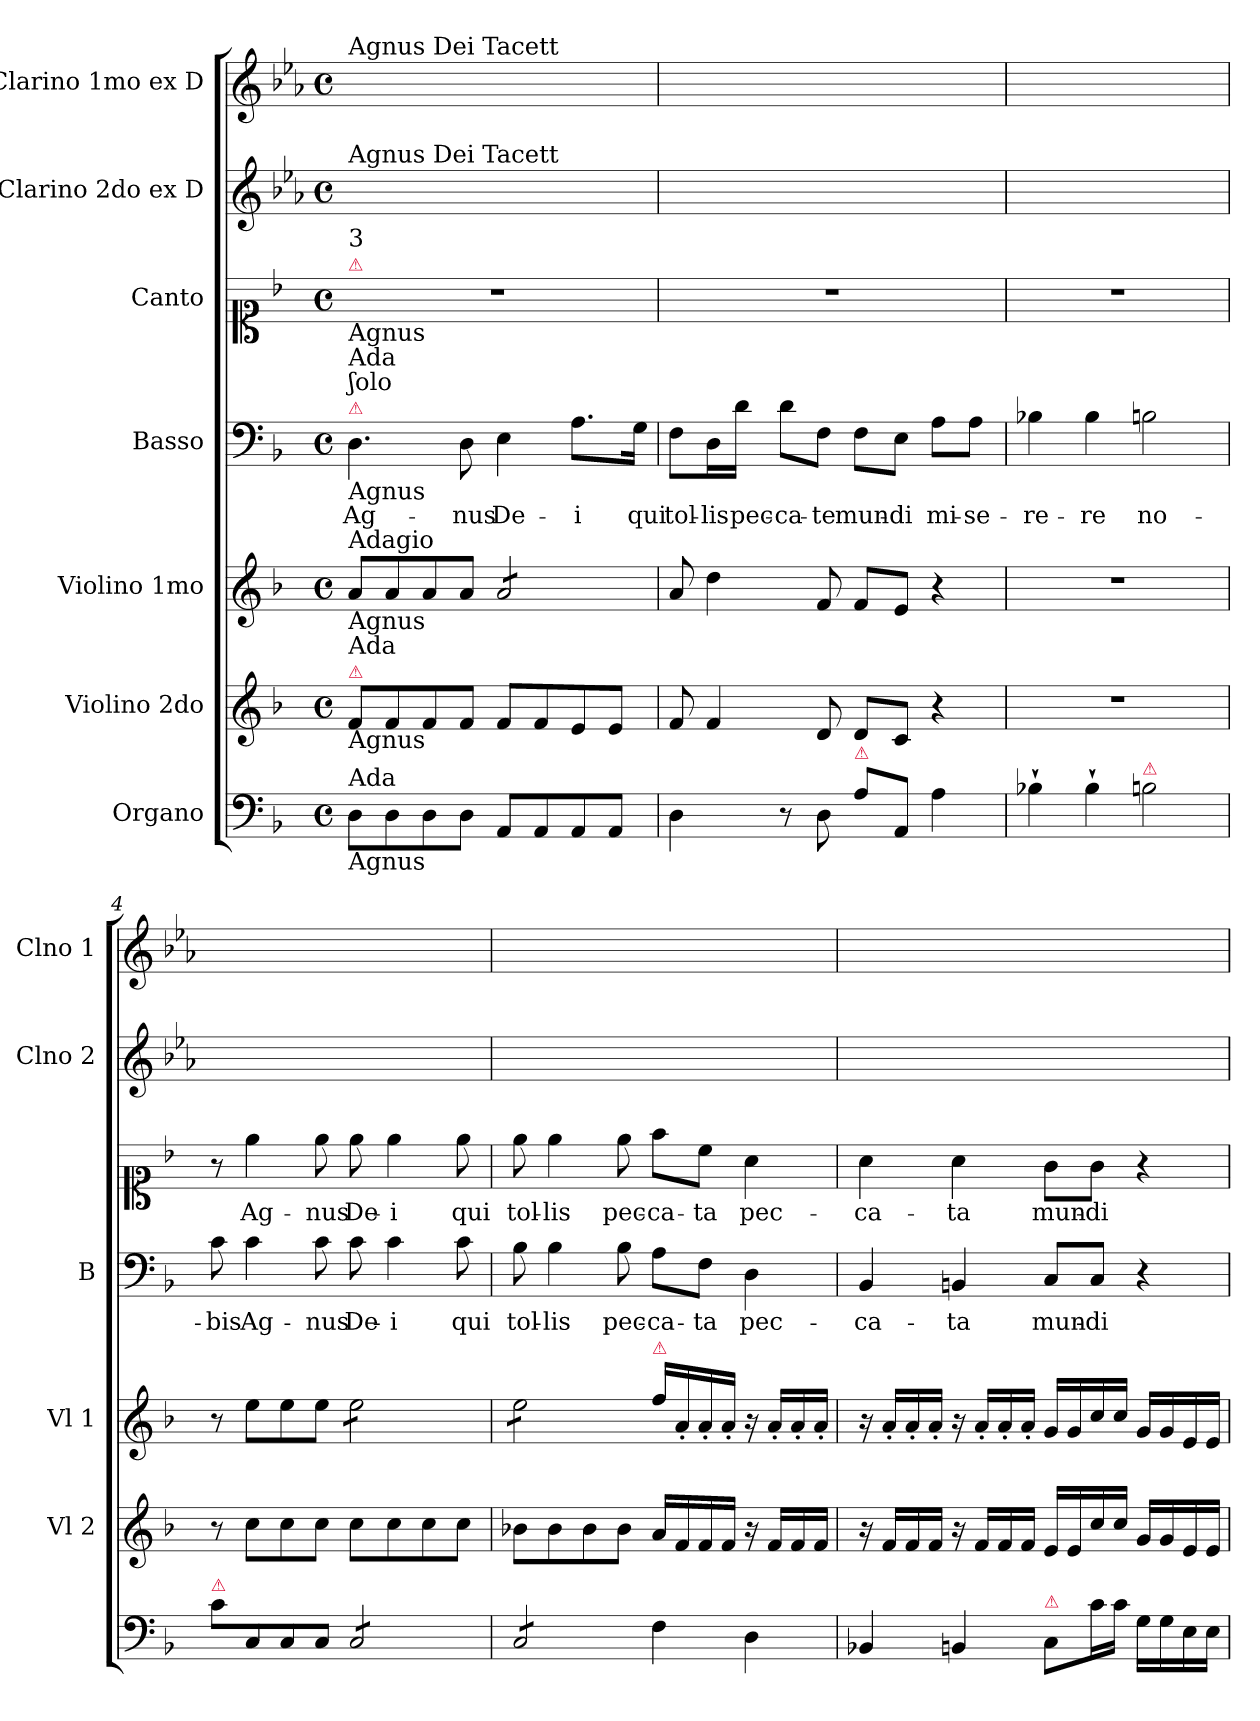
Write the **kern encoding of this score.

**kern	**kern	**kern	**kern	**text	**kern	**text	**kern	**kern
*part7	*part6	*part5	*part4	*part4	*part3	*part3	*part2	*part1
*staff7	*staff6	*staff5	*staff4	*staff4	*staff3	*staff3	*staff2	*staff1
*I"Organo	*I"Violino 2do	*I"Violino 1mo	*I"Basso	*	*I"Canto	*	*I"Clarino 2do ex D	*I"Clarino 1mo ex D
*	*I'Vl 2	*I'Vl 1	*I'B	*	*	*	*I'Clno 2	*I'Clno 1
*clefF4	*clefG2	*clefG2	*clefF4	*	*clefC1	*	*clefG2	*clefG2
*	*	*	*	*	*	*	*ITrd-1c-2	*ITrd-1c-2
*k[b-]	*k[b-]	*k[b-]	*k[b-]	*	*k[b-]	*	*k[b-]	*k[b-]
*d:	*d:	*d:	*d:	*	*d:	*	*d:	*d:
*M4/4	*M4/4	*M4/4	*M4/4	*	*M4/4	*	*M4/4	*M4/4
*met(c)	*met(c)	*met(c)	*met(c)	*	*met(c)	*	*met(c)	*met(c)
=1	=1	=1	=1	=1	=1	=1	=1	=1
!	!	!	!	!	!	!	!	!LO:TX:a:t=Agnus Dei Tacett
!	!	!	!	!	!	!	!LO:TX:a:t=Agnus Dei Tacett	!
!	!	!	!	!	!LO:TX:a:color=crimson:t=⚠	!	!	!
!	!	!	!	!	!LO:TX:a:t=3	!	!	!
!	!	!	!	!	!LO:TX:b:t=Agnus	!	!	!
!	!	!	!LO:TX:a:color=crimson:t=⚠	!	!	!	!	!
!	!	!	!LO:TX:a:t=ʃolo	!	!	!	!	!
!	!	!	!LO:TX:a:t=Ada	!	!	!	!	!
!	!	!	!LO:TX:b:t=Agnus	!	!	!	!	!
!	!	!LO:TX:a:t=Adagio	!	!	!	!	!	!
!	!	!LO:TX:b:t=Agnus	!	!	!	!	!	!
!	!LO:TX:a:color=crimson:t=⚠	!	!	!	!	!	!	!
!	!LO:TX:a:t=Ada	!	!	!	!	!	!	!
!	!LO:TX:b:t=Agnus	!	!	!	!	!	!	!
!LO:TX:b:t=Agnus	!	!	!	!	!	!	!	!
!LO:TX:a:t=Ada	!	!	!	!	!	!	!	!
8D\L	8f/L	8a/L	4.D\	Ag-	1r	.	1ryy	1ryy
8D\	8f/	8a/	.	.	.	.	.	.
8D\	8f/	8a/	.	.	.	.	.	.
8D\J	8f/J	8a/J	8D\	-nus	.	.	.	.
*	*	*tremolo	*	*	*	*	*	*
8AA/L	8f/L	8a/L	4E\	De-	.	.	.	.
8AA/	8f/	8a/	.	.	.	.	.	.
8AA/	8e/	8a/	8.A\L	-i	.	.	.	.
8AA/J	8e/J	8a/J	.	.	.	.	.	.
*	*	*Xtremolo	*	*	*	*	*	*
.	.	.	16G\Jk	qui	.	.	.	.
=2	=2	=2	=2	=2	=2	=2	=2	=2
4D\	8f/	8a/	8F\L	tol-	1r	.	1ryy	1ryy
.	4f/	4dd\	16D\L	-lis	.	.	.	.
.	.	.	16d\JJ	pec-	.	.	.	.
8r	.	.	8d\L	-ca-	.	.	.	.
8D\	8d/	8f/	8F\J	-te	.	.	.	.
!LO:TX:a:color=crimson:t=⚠	!	!	!	!	!	!	!	!
8A\L	8d/L	8f/L	8F\L	mun-	.	.	.	.
8AA/J	8c/J	8e/J	8E\J	-di	.	.	.	.
4A\	4r	4r	8A\L	mi-	.	.	.	.
.	.	.	8A\J	-se-	.	.	.	.
=3	=3	=3	=3	=3	=3	=3	=3	=3
4B-X`\	1r	1r	4B-X\	-re-	1r	.	1ryy	1ryy
4B-`\	.	.	4B-\	-re	.	.	.	.
!LO:TX:a:color=crimson:t=⚠	!	!	!	!	!	!	!	!
2Bn\	.	.	2Bn\	no-	.	.	.	.
=4	=4	=4	=4	=4	=4	=4	=4	=4
!LO:TX:a:color=crimson:t=⚠	!	!	!	!	!	!	!	!
8c\L	8r	8r	8c\	-bis	8r	.	1ryy	1ryy
8C/	8cc\L	8ee\L	4c\	Ag-	4ee\	Ag-	.	.
8C/	8cc\	8ee\	.	.	.	.	.	.
8C/J	8cc\J	8ee\J	8c\	-nus	8ee\	-nus	.	.
*tremolo	*	*	*	*	*	*	*	*
*	*	*tremolo	*	*	*	*	*	*
8C/L	8cc\L	8ee\L	8c\	De-	8ee\	De-	.	.
8C/	8cc\	8ee\	4c\	-i	4ee\	-i	.	.
8C/	8cc\	8ee\	.	.	.	.	.	.
8C/J	8cc\J	8ee\J	8c\	qui	8ee\	qui	.	.
=5	=5	=5	=5	=5	=5	=5	=5	=5
8C/L	8b-X\L	8ee\L	8B-\	tol-	8ee\	tol-	1ryy	1ryy
8C/	8b-\	8ee\	4B-\	-lis	4ee\	-lis	.	.
8C/	8b-\	8ee\	.	.	.	.	.	.
8C/J	8b-\J	8ee\J	8B-\	pec-	8ee\	pec-	.	.
*	*	*Xtremolo	*	*	*	*	*	*
*Xtremolo	*	*	*	*	*	*	*	*
!	!	!LO:TX:a:color=crimson:t=⚠	!	!	!	!	!	!
4F\	16a/LL	16ff\LL	8A\L	-ca-	8ff\L	-ca-	.	.
.	16f/	16a'/	.	.	.	.	.	.
.	16f/	16a'/	8F\J	-ta	8cc\J	-ta	.	.
.	16f/JJ	16a'/JJ	.	.	.	.	.	.
4D\	16r	16r	4D\	pec-	4a\	pec-	.	.
.	16f/LL	16a'/LL	.	.	.	.	.	.
.	16f/	16a'/	.	.	.	.	.	.
.	16f/JJ	16a'/JJ	.	.	.	.	.	.
=6	=6	=6	=6	=6	=6	=6	=6	=6
4BB-X/	16r	16r	4BB-/	-ca-	4a\	-ca-	1ryy	1ryy
.	16f/LL	16a'/LL	.	.	.	.	.	.
.	16f/	16a'/	.	.	.	.	.	.
.	16f/JJ	16a'/JJ	.	.	.	.	.	.
4BBn/	16r	16r	4BBn/	-ta	4a\	-ta	.	.
.	16f/LL	16a'/LL	.	.	.	.	.	.
.	16f/	16a'/	.	.	.	.	.	.
.	16f/JJ	16a'/JJ	.	.	.	.	.	.
!LO:TX:a:color=crimson:t=⚠	!	!	!	!	!	!	!	!
8C/L	16e/LL	16g/LL	8C/L	mun-	8g\L	mun-	.	.
.	16e/	16g/	.	.	.	.	.	.
16c\L	16cc/	16cc/	8C/J	-di	8g\J	-di	.	.
16c\JJ	16cc/JJ	16cc/JJ	.	.	.	.	.	.
16G\LL	16g/LL	16g/LL	4r	.	4r	.	.	.
16G\	16g/	16g/	.	.	.	.	.	.
16E\	16e/	16e/	.	.	.	.	.	.
16E\JJ	16e/JJ	16e/JJ	.	.	.	.	.	.
=	=	=	=	=	=	=	=	=
*-	*-	*-	*-	*-	*-	*-	*-	*-
